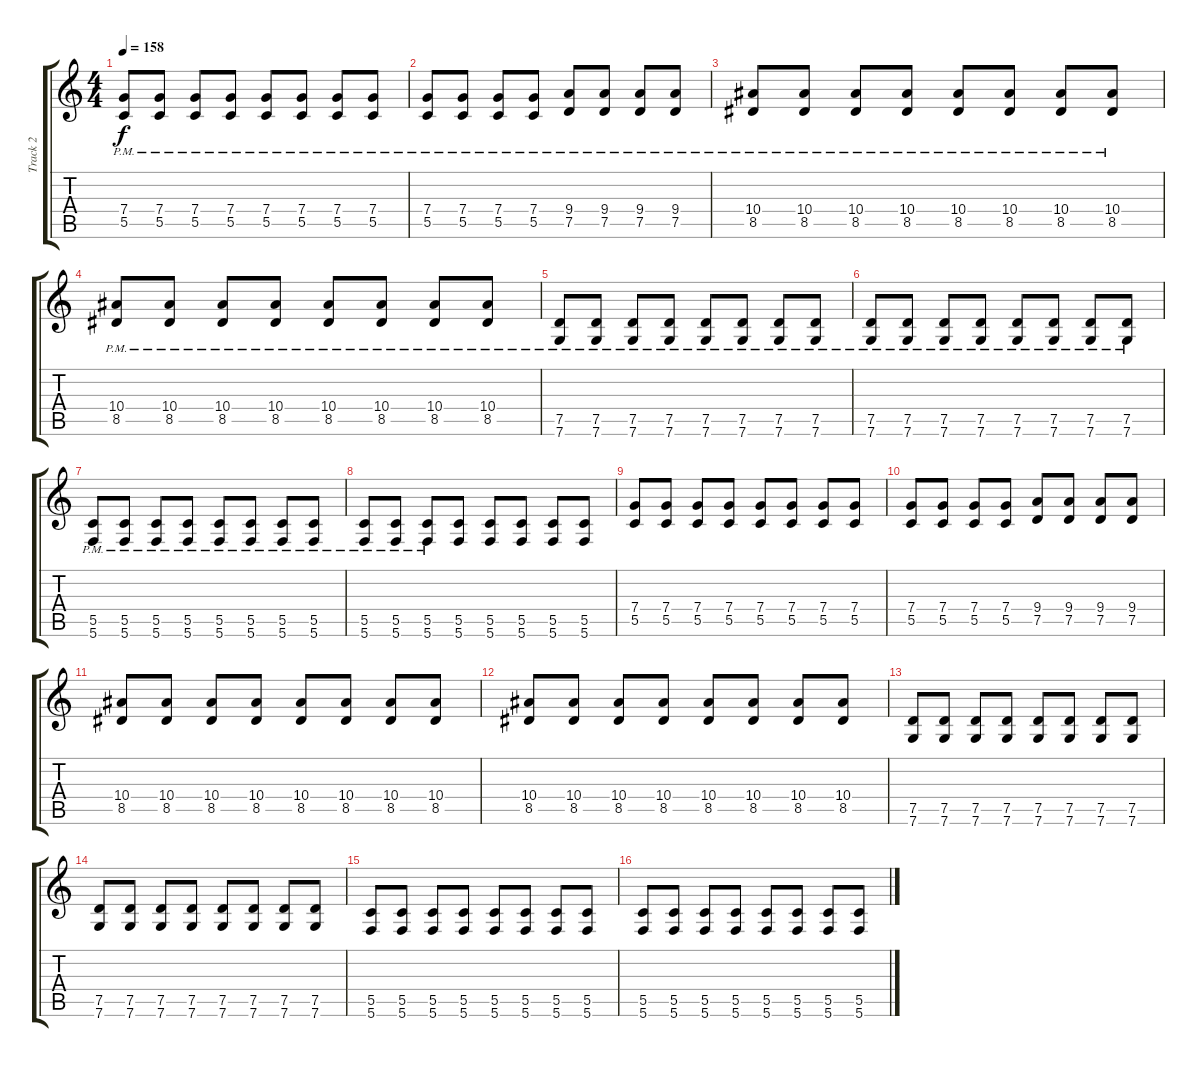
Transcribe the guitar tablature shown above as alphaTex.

\track ("Track 2" "Track 2") {instrument distortionguitar}
\staff {score tabs}
\tuning (D4 A3 F3 C3 G2 C2) {hide}
\ts (4 4)
\tempo 158
\clef g2
\ks c
(7.4{pm} 5.5{pm}).8{dy f volume 15} (7.4{pm} 5.5{pm}).8 (7.4{pm} 5.5{pm}).8 (7.4{pm} 5.5{pm}).8 (7.4{pm} 5.5{pm}).8 (7.4{pm} 5.5{pm}).8 (7.4{pm} 5.5{pm}).8 (7.4{pm} 5.5{pm}).8 |
(7.4{pm} 5.5{pm}).8 (7.4{pm} 5.5{pm}).8 (7.4{pm} 5.5{pm}).8 (7.4{pm} 5.5{pm}).8 (9.4{pm} 7.5{pm}).8 (9.4{pm} 7.5{pm}).8 (9.4{pm} 7.5{pm}).8 (9.4{pm} 7.5{pm}).8 |
(10.4{pm} 8.5{pm}).8 (10.4{pm} 8.5{pm}).8 (10.4{pm} 8.5{pm}).8 (10.4{pm} 8.5{pm}).8 (10.4{pm} 8.5{pm}).8 (10.4{pm} 8.5{pm}).8 (10.4{pm} 8.5{pm}).8 (10.4{pm} 8.5{pm}).8 |
(10.4{pm} 8.5{pm}).8 (10.4{pm} 8.5{pm}).8 (10.4{pm} 8.5{pm}).8 (10.4{pm} 8.5{pm}).8 (10.4{pm} 8.5{pm}).8 (10.4{pm} 8.5{pm}).8 (10.4{pm} 8.5{pm}).8 (10.4{pm} 8.5{pm}).8 |
(7.5{pm} 7.6{pm}).8 (7.5{pm} 7.6{pm}).8 (7.5{pm} 7.6{pm}).8 (7.5{pm} 7.6{pm}).8 (7.5{pm} 7.6{pm}).8 (7.5{pm} 7.6{pm}).8 (7.5{pm} 7.6{pm}).8 (7.5{pm} 7.6{pm}).8 |
(7.5{pm} 7.6{pm}).8 (7.5{pm} 7.6{pm}).8 (7.5{pm} 7.6{pm}).8 (7.5{pm} 7.6{pm}).8 (7.5{pm} 7.6{pm}).8 (7.5{pm} 7.6{pm}).8 (7.5{pm} 7.6{pm}).8 (7.5{pm} 7.6{pm}).8 |
(5.5{pm} 5.6{pm}).8 (5.5{pm} 5.6{pm}).8 (5.5{pm} 5.6{pm}).8 (5.5{pm} 5.6{pm}).8 (5.5{pm} 5.6{pm}).8 (5.5{pm} 5.6{pm}).8 (5.5{pm} 5.6{pm}).8 (5.5{pm} 5.6{pm}).8 |
(5.5{pm} 5.6{pm}).8 (5.5{pm} 5.6{pm}).8 (5.5{pm} 5.6{pm}).8 (5.5 5.6).8 (5.5 5.6).8 (5.5 5.6).8 (5.5 5.6).8 (5.5 5.6).8 |
(7.4 5.5).8 (7.4 5.5).8 (7.4 5.5).8 (7.4 5.5).8 (7.4 5.5).8 (7.4 5.5).8 (7.4 5.5).8 (7.4 5.5).8 |
(7.4 5.5).8 (7.4 5.5).8 (7.4 5.5).8 (7.4 5.5).8 (9.4 7.5).8 (9.4 7.5).8 (9.4 7.5).8 (9.4 7.5).8 |
(10.4 8.5).8 (10.4 8.5).8 (10.4 8.5).8 (10.4 8.5).8 (10.4 8.5).8 (10.4 8.5).8 (10.4 8.5).8 (10.4 8.5).8 |
(10.4 8.5).8 (10.4 8.5).8 (10.4 8.5).8 (10.4 8.5).8 (10.4 8.5).8 (10.4 8.5).8 (10.4 8.5).8 (10.4 8.5).8 |
(7.5 7.6).8 (7.5 7.6).8 (7.5 7.6).8 (7.5 7.6).8 (7.5 7.6).8 (7.5 7.6).8 (7.5 7.6).8 (7.5 7.6).8 |
(7.5 7.6).8 (7.5 7.6).8 (7.5 7.6).8 (7.5 7.6).8 (7.5 7.6).8 (7.5 7.6).8 (7.5 7.6).8 (7.5 7.6).8 |
(5.5 5.6).8 (5.5 5.6).8 (5.5 5.6).8 (5.5 5.6).8 (5.5 5.6).8 (5.5 5.6).8 (5.5 5.6).8 (5.5 5.6).8 |
(5.5 5.6).8 (5.5 5.6).8 (5.5 5.6).8 (5.5 5.6).8 (5.5 5.6).8 (5.5 5.6).8 (5.5 5.6).8 (5.5 5.6).8
